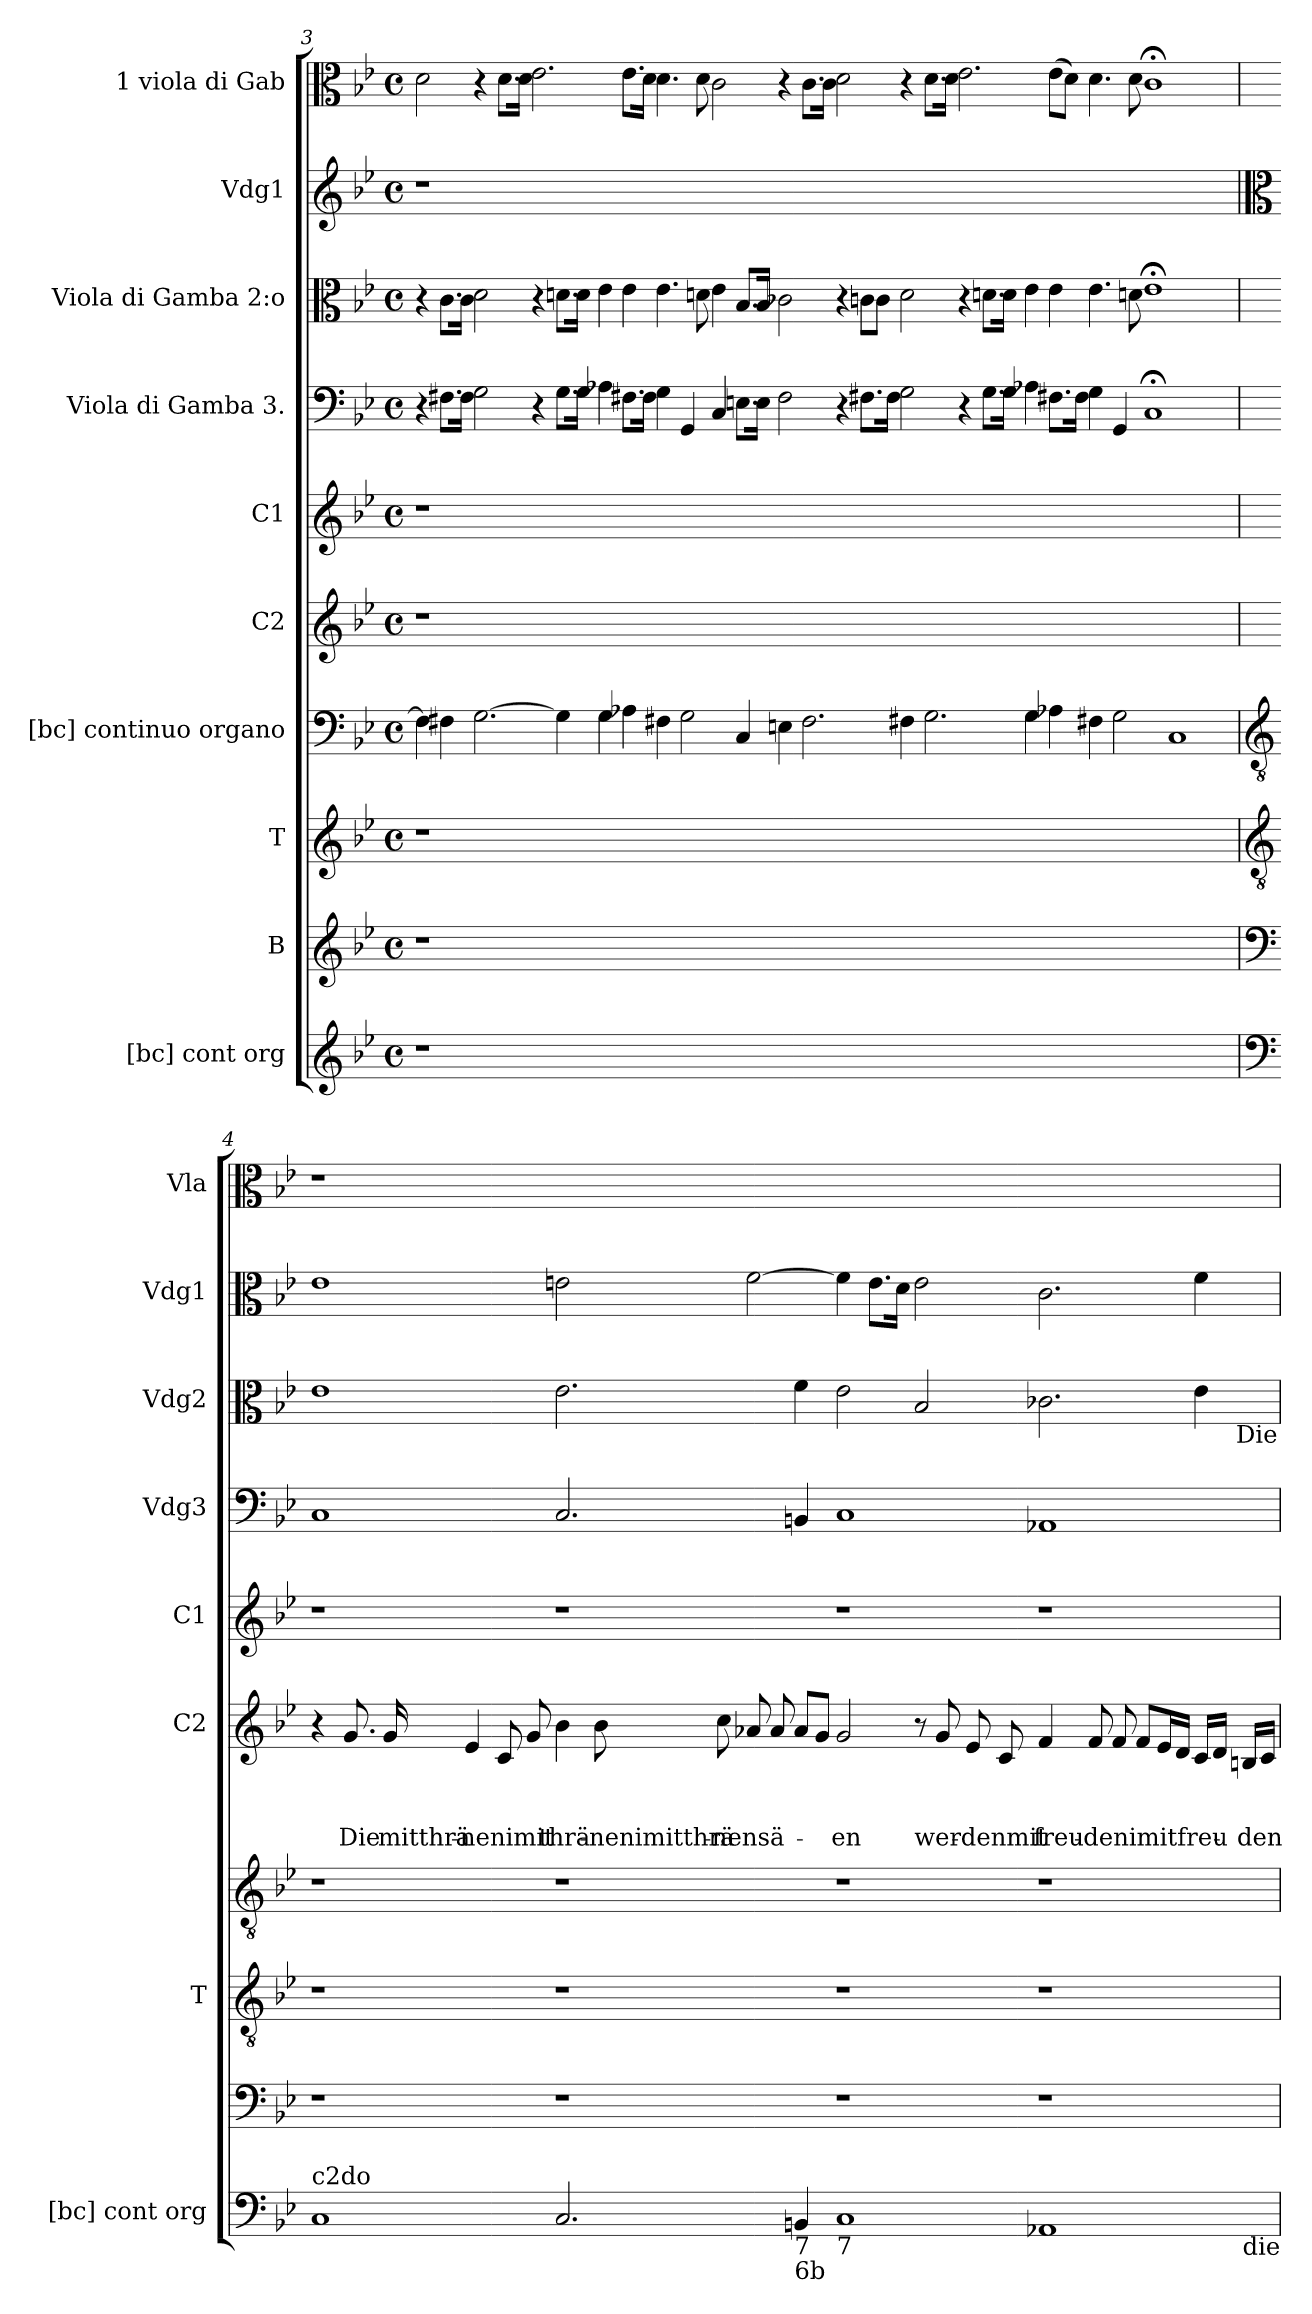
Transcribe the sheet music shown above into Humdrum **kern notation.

**kern	**kern	**kern	**kern	**kern	**text	**text	**text	**kern	**kern	**kern	**kern	**kern
*part10	*part9	*part8	*part7	*part6	*part6	*part6	*part6	*part5	*part4	*part3	*part2	*part1
*staff10	*staff9	*staff8	*staff7	*staff6	*staff6	*staff6	*staff6	*staff5	*staff4	*staff3	*staff2	*staff1
*I"[bc] cont org	*I"B	*I"T	*I"[bc] continuo organo	*I"C2	*	*	*	*I"C1	*I"Viola di Gamba 3.	*I"Viola di Gamba 2:o	*I"Vdg1	*I"1 viola di Gab
*I'[bc] cont org	*	*I'T	*	*I'C2	*	*	*	*I'C1	*I'Vdg3	*I'Vdg2	*I'Vdg1	*I'Vla
!!LO:LB:g=z
*clefG2	*clefG2	*clefG2	*clefF4	*clefG2	*	*	*	*clefG2	*clefF4	*clefC3	*clefG2	*clefC3
*k[b-e-]	*k[b-e-]	*k[b-e-]	*k[b-e-]	*k[b-e-]	*	*	*	*k[b-e-]	*k[b-e-]	*k[b-e-]	*k[b-e-]	*k[b-e-]
*B-:	*B-:	*B-:	*B-:	*B-:	*	*	*	*B-:	*B-:	*B-:	*B-:	*B-:
*M4/4	*M4/4	*M4/4	*M4/4	*M4/4	*	*	*	*M4/4	*M4/4	*M4/4	*M4/4	*M4/4
*met(c)	*met(c)	*met(c)	*met(c)	*met(c)	*	*	*	*met(c)	*met(c)	*met(c)	*met(c)	*met(c)
=3	=3	=3	=3	=3	=3	=3	=3	=3	=3	=3	=3	=3
1r	1r	1r	4F\]	1r	.	.	.	1r	4r	4r	1r	2d\
.	.	.	4F#X>\	.	.	.	.	.	8.F#X\L	8.c\L	.	.
.	.	.	.	.	.	.	.	.	16F#\Jk	16c\Jk	.	.
.	.	.	[>2.G>\	.	.	.	.	.	2G\	2d\	.	4r
.	.	.	.	.	.	.	.	.	.	.	.	8.d\L
.	.	.	.	.	.	.	.	.	.	.	.	16d\Jk
00ryy	00ryy	00ryy	.	00ryy	.	.	.	00ryy	4r	4r	00ryy	2.e-\
.	.	.	4G\]	.	.	.	.	.	8.G\L	8.dn\L	.	.
.	.	.	.	.	.	.	.	.	16G\Jk	16d\Jk	.	.
.	.	.	4G\	.	.	.	.	.	4A-X\	4e-\	.	.
.	.	.	4A-X\	.	.	.	.	.	8.F#X\L	4e-\	.	8.e-\L
.	.	.	.	.	.	.	.	.	16F#\Jk	.	.	16d\Jk
.	.	.	4F#X>\	.	.	.	.	.	4G\	4.e-\	.	4.d\
.	.	.	2G>\	.	.	.	.	.	4GG/	.	.	.
.	.	.	.	.	.	.	.	.	.	8dn\	.	8d\
.	.	.	.	.	.	.	.	.	4C/	4e-\	.	2c\
.	.	.	4C/	.	.	.	.	.	8.En\L	8.B-/L	.	.
.	.	.	.	.	.	.	.	.	16E\Jk	16B-/Jk	.	.
.	.	.	4En>\	.	.	.	.	.	2F#\	2c-X\	.	4r
.	.	.	2.F#\	.	.	.	.	.	.	.	.	8.c\L
.	.	.	.	.	.	.	.	.	.	.	.	16c\Jk
.	.	.	.	.	.	.	.	.	4r	4r	.	2d\
.	.	.	.	.	.	.	.	.	8.F#X\L	8cn\L	.	.
.	.	.	.	.	.	.	.	.	.	8c\J	.	.
.	.	.	.	.	.	.	.	.	16F#\Jk	.	.	.
.	.	.	4F#X>\	.	.	.	.	.	2G\	2d\	.	4r
.	.	.	2.G>\	.	.	.	.	.	.	.	.	8.d\L
.	.	.	.	.	.	.	.	.	.	.	.	16d\Jk
.	.	.	.	.	.	.	.	.	4r	4r	.	2.e-\
.	.	.	.	.	.	.	.	.	8.G\L	8.dn\L	.	.
.	.	.	.	.	.	.	.	.	16G\Jk	16d\Jk	.	.
0ryy	0ryy	0ryy	4G\	0ryy	.	.	.	0ryy	4A-X\	4e-\	0ryy	.
.	.	.	4A-X\	.	.	.	.	.	8.F#X\L	4e-\	.	(>8e-\L
.	.	.	.	.	.	.	.	.	.	.	.	8d\J)
.	.	.	.	.	.	.	.	.	16F#\Jk	.	.	.
.	.	.	4F#X>\	.	.	.	.	.	4G\	4.e-\	.	4.d\
.	.	.	2G\	.	.	.	.	.	4GG/	.	.	.
.	.	.	.	.	.	.	.	.	.	8dn\	.	8d\
.	.	.	.	.	.	.	.	.	1C;	1e-;<	.	1c;<
.	.	.	1C	.	.	.	.	.	.	.	.	.
4ryy	4ryy	4ryy	.	4ryy	.	.	.	4ryy	4ryy	4ryy	4ryy	4ryy
!!LO:PB:g=z
=4	=4	=4	=4	=4	=4	=4	=4	=4	=4	=4	=4	=4
*clefF4	*clefF4	*clefGv2	*clefGv2	*	*	*	*	*	*	*	*clefC3	*
!LO:TX:a:t=c2do	!	!	!	!	!	!	!	!	!	!	!	!
1C	1r	1r	1r	4r	.	.	.	1r	1C	1e-	1e-	1r
!	!	!	!	!	!	!	!LO:LY:b	!	!	!	!	!
.	.	.	.	8.g/	.	.	Die	.	.	.	.	.
!	!	!	!	!	!	!	!LO:LY:b	!	!	!	!	!
.	.	.	.	16g/	.	.	mitthrä-	.	.	.	.	.
!	!	!	!	!	!	!	!LO:LY:b	!	!	!	!	!
.	.	.	.	4e-/	.	.	-nenimit	.	.	.	.	.
.	.	.	.	8c/	.	.	.	.	.	.	.	.
.	.	.	.	8g/	.	.	.	.	.	.	.	.
!	!	!	!	!	!	!	!LO:LY:b	!	!	!	!	!
2.C/	1r	1r	1r	4b-\	.	.	thrä-	1r	2.C/	2.e-\	2en\	0.ryy
!	!	!	!	!	!	!	!LO:LY:b	!	!	!	!	!
.	.	.	.	8b-\	.	.	-nenimitthrä-	.	.	.	.	.
!	!	!	!	!	!	!	!LO:LY:b	!	!	!	!	!
.	.	.	.	8cc\	.	.	-nensä-	.	.	.	.	.
.	.	.	.	8a-X/	.	.	.	.	.	.	[>2f\	.
.	.	.	.	8a-/	.	.	.	.	.	.	.	.
!LO:TX:b:t=7	!	!	!	!	!	!	!	!	!	!	!	!
!LO:TX:b:t=6b	!	!	!	!	!	!	!	!	!	!	!	!
4BBn/	.	.	.	8a-/L	.	.	.	.	4BBn/	4f\	.	.
.	.	.	.	8g/J	.	.	.	.	.	.	.	.
!LO:TX:b:t=7	!	!	!	!	!	!	!	!	!	!	!	!
!	!	!	!	!	!	!	!LO:LY:b	!	!	!	!	!
1C<	1r	1r	1r	2g/	.	.	-en	1r	1C	2e-\	4f\]	.
.	.	.	.	.	.	.	.	.	.	.	8.e\L	.
.	.	.	.	.	.	.	.	.	.	.	16d\Jk	.
.	.	.	.	8r	.	.	.	.	.	2B-/	2e\	.
!	!	!	!	!	!	!	!LO:LY:b	!	!	!	!	!
.	.	.	.	8g/	.	.	wer-	.	.	.	.	.
!	!	!	!	!	!	!	!LO:LY:b	!	!	!	!	!
.	.	.	.	8e-/	.	.	-denmit	.	.	.	.	.
.	.	.	.	8c/	.	.	.	.	.	.	.	.
!	!	!	!	!	!	!	!LO:LY:b	!	!	!	!	!
1AA-X<	1r	1r	1r	4f/	.	.	freu-	1r	1AA-X	2.c-X\	2.c\	.
!	!	!	!	!	!	!	!LO:LY:b	!	!	!	!	!
.	.	.	.	8f/	.	.	-denimitfreu-	.	.	.	.	.
.	.	.	.	8f/	.	.	.	.	.	.	.	.
.	.	.	.	8f/L	.	.	.	.	.	.	.	.
.	.	.	.	16e-/L	.	.	.	.	.	.	.	.
.	.	.	.	16d/JJ	.	.	.	.	.	.	.	.
.	.	.	.	16c/LL	.	.	.	.	.	4e-\	4f\	.
.	.	.	.	16d/JJ	.	.	.	.	.	.	.	.
!	!	!	!	!	!	!	!LO:LY:b	!	!	!	!	!
.	.	.	.	16Bn/LL	.	.	-den	.	.	.	.	.
.	.	.	.	16c/JJ	.	.	.	.	.	.	.	.
!	!	!	!	!	!	!	!	!	!	!LO:TX:b:t=Die	!	!
!LO:TX:b:t=die	!	!	!	!	!	!	!	!	!	!	!	!
=	=	=	=	=	=	=	=	=	=	=	=	=
*-	*-	*-	*-	*-	*-	*-	*-	*-	*-	*-	*-	*-
